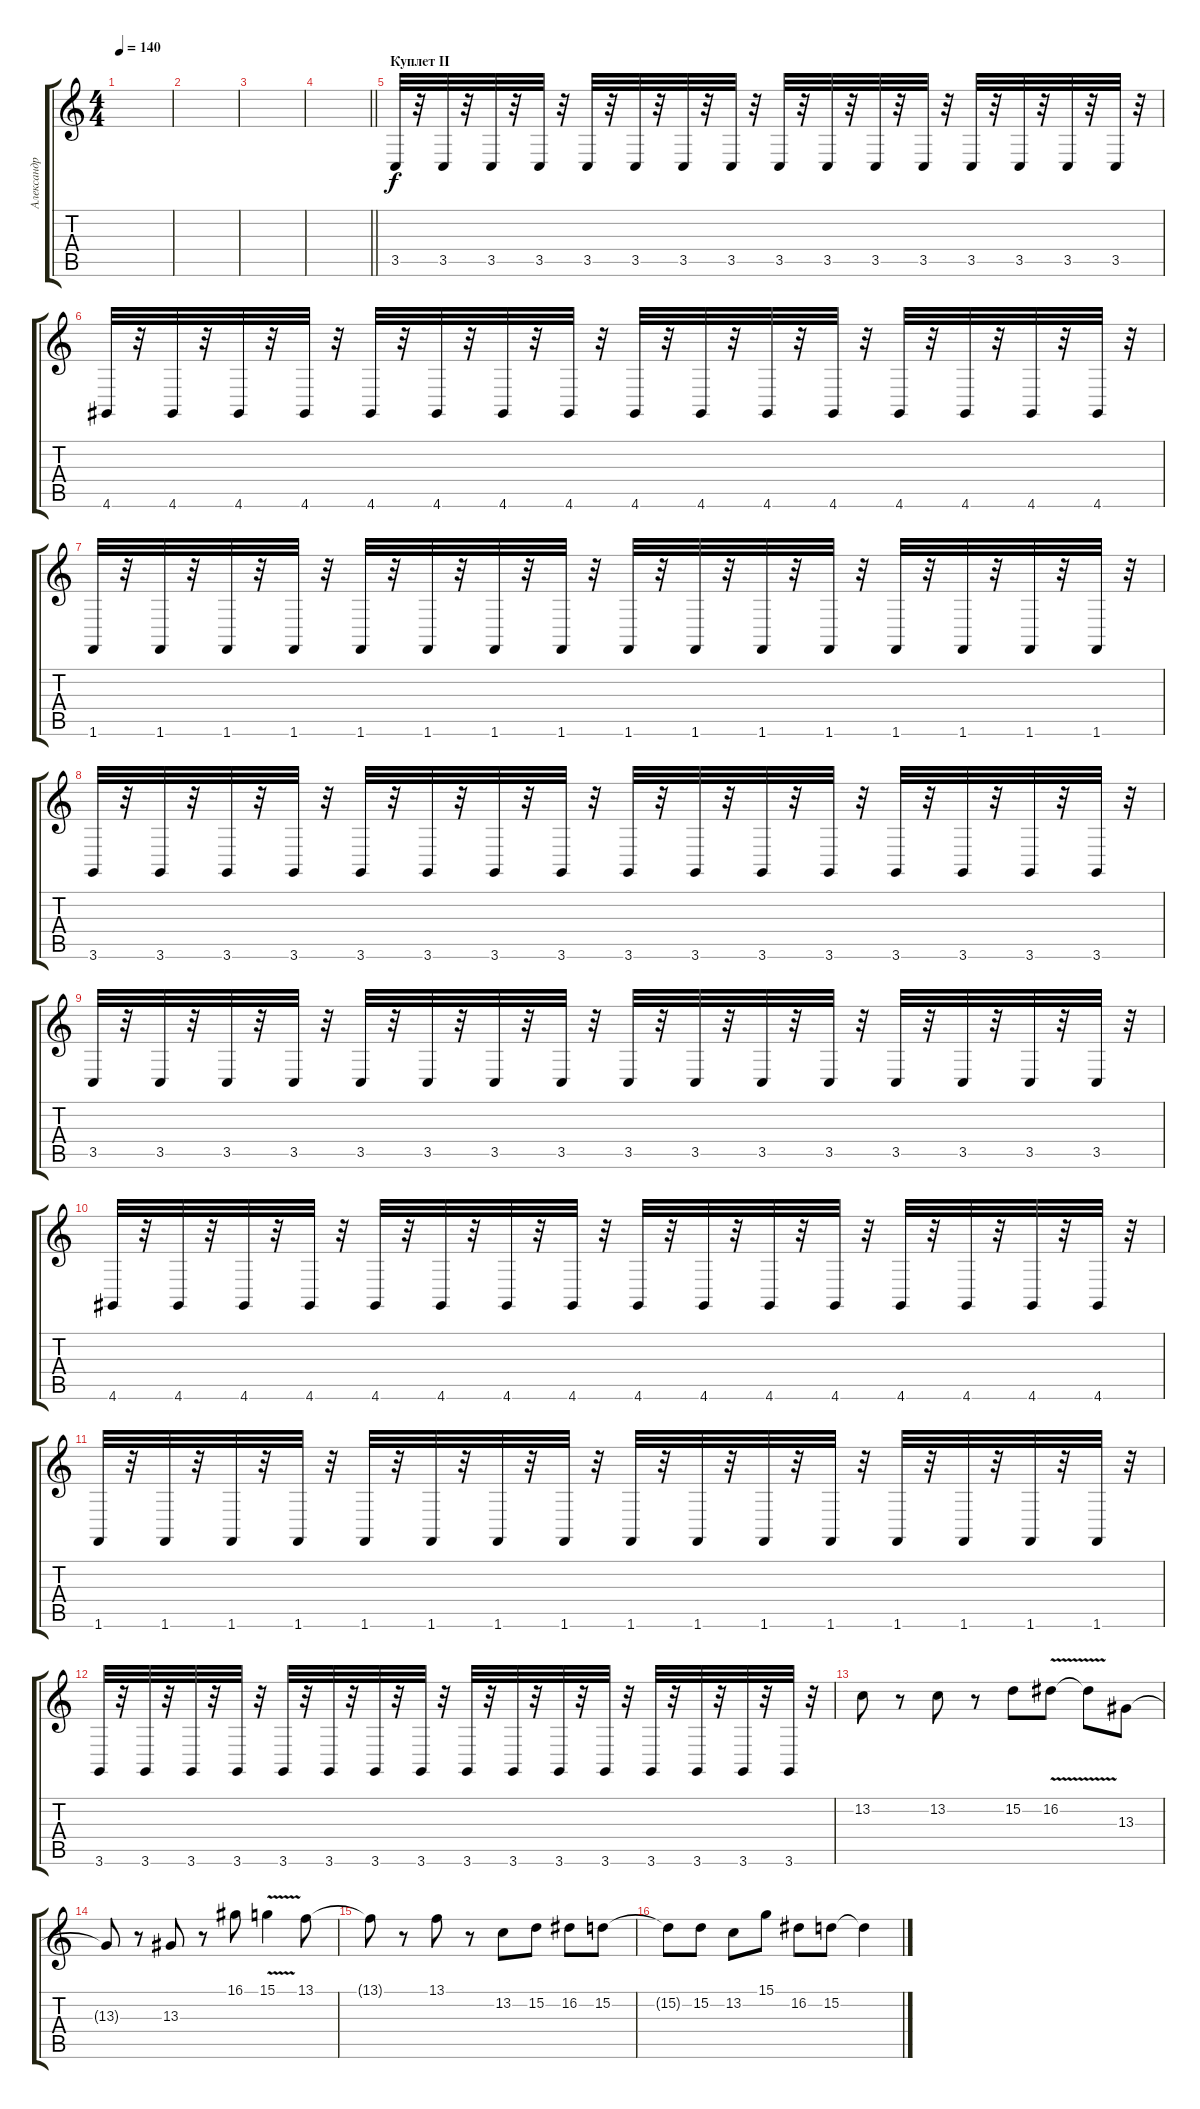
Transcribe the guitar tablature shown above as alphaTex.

\track ("Александр \"Wish\" Андрюхин" "Александр ") {instrument lead3calliope}
\staff {score tabs}
\tuning (E4 B3 G3 D3 A2 E2) {hide}
\ts (4 4)
\tempo 140
\clef g2
\ks c
|
|
|
\barLineRight lightlight
|
\section ("" "Куплет II")
3.5.32{instrument lead3calliope} r.32 3.5.32 r.32 3.5.32 r.32 3.5.32 r.32 3.5.32 r.32 3.5.32 r.32 3.5.32 r.32 3.5.32 r.32 3.5.32 r.32 3.5.32 r.32 3.5.32 r.32 3.5.32 r.32 3.5.32 r.32 3.5.32 r.32 3.5.32 r.32 3.5.32 r.32 |
4.6.32 r.32 4.6.32 r.32 4.6.32 r.32 4.6.32 r.32 4.6.32 r.32 4.6.32 r.32 4.6.32 r.32 4.6.32 r.32 4.6.32 r.32 4.6.32 r.32 4.6.32 r.32 4.6.32 r.32 4.6.32 r.32 4.6.32 r.32 4.6.32 r.32 4.6.32 r.32 |
1.6.32 r.32 1.6.32 r.32 1.6.32 r.32 1.6.32 r.32 1.6.32 r.32 1.6.32 r.32 1.6.32 r.32 1.6.32 r.32 1.6.32 r.32 1.6.32 r.32 1.6.32 r.32 1.6.32 r.32 1.6.32 r.32 1.6.32 r.32 1.6.32 r.32 1.6.32 r.32 |
3.6.32 r.32 3.6.32 r.32 3.6.32 r.32 3.6.32 r.32 3.6.32 r.32 3.6.32 r.32 3.6.32 r.32 3.6.32 r.32 3.6.32 r.32 3.6.32 r.32 3.6.32 r.32 3.6.32 r.32 3.6.32 r.32 3.6.32 r.32 3.6.32 r.32 3.6.32 r.32 |
3.5.32 r.32 3.5.32 r.32 3.5.32 r.32 3.5.32 r.32 3.5.32 r.32 3.5.32 r.32 3.5.32 r.32 3.5.32 r.32 3.5.32 r.32 3.5.32 r.32 3.5.32 r.32 3.5.32 r.32 3.5.32 r.32 3.5.32 r.32 3.5.32 r.32 3.5.32 r.32 |
4.6.32 r.32 4.6.32 r.32 4.6.32 r.32 4.6.32 r.32 4.6.32 r.32 4.6.32 r.32 4.6.32 r.32 4.6.32 r.32 4.6.32 r.32 4.6.32 r.32 4.6.32 r.32 4.6.32 r.32 4.6.32 r.32 4.6.32 r.32 4.6.32 r.32 4.6.32 r.32 |
1.6.32 r.32 1.6.32 r.32 1.6.32 r.32 1.6.32 r.32 1.6.32 r.32 1.6.32 r.32 1.6.32 r.32 1.6.32 r.32 1.6.32 r.32 1.6.32 r.32 1.6.32 r.32 1.6.32 r.32 1.6.32 r.32 1.6.32 r.32 1.6.32 r.32 1.6.32 r.32 |
3.6.32 r.32 3.6.32 r.32 3.6.32 r.32 3.6.32 r.32 3.6.32 r.32 3.6.32 r.32 3.6.32 r.32 3.6.32 r.32 3.6.32 r.32 3.6.32 r.32 3.6.32 r.32 3.6.32 r.32 3.6.32 r.32 3.6.32 r.32 3.6.32 r.32 3.6.32 r.32 |
13.2.8 r.8 13.2.8 r.8 15.2.8 16.2{v}.8 16.2{t}.8 13.3.8 |
13.3{t}.8 r.8 13.3.8 r.8 16.1.8 15.1{v}.4 13.1.8 |
13.1{t}.8 r.8 13.1.8 r.8 13.2.8 15.2.8 16.2.8 15.2.8 |
15.2{t}.8 15.2.8 13.2.8 15.1.8 16.2.8 15.2.8 15.2{t}.4
